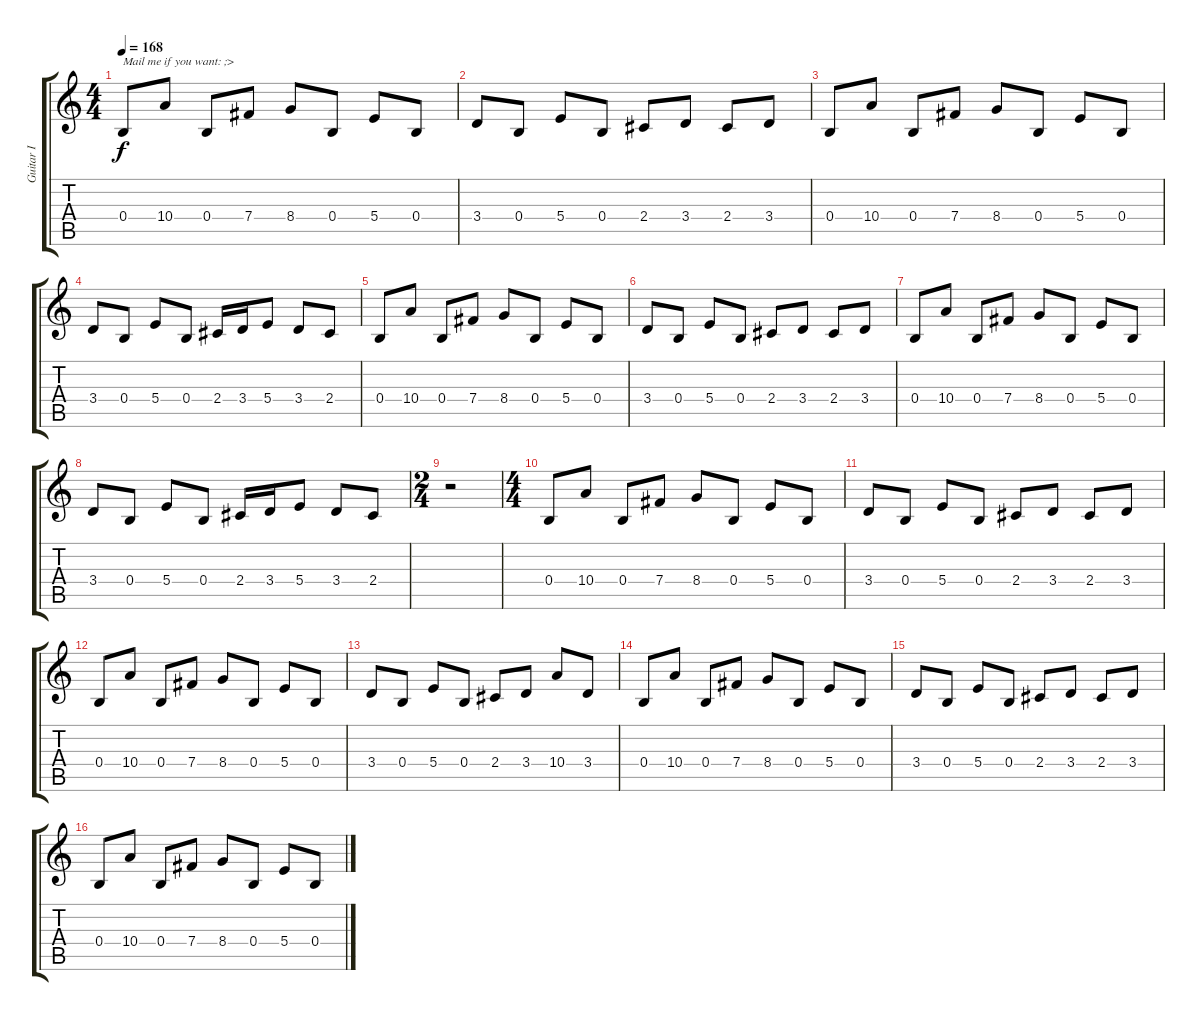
\track ("Guitar I" "Guitar I") {instrument distortionguitar}
\staff {score tabs}
\tuning (Db4 Ab3 E3 B2 Gb2 B1) {hide}
\ts (4 4)
\tempo 168
\clef g2
\ks c
0.4.8{txt "Mail me if you want: ;>" dy f instrument distortionguitar} 10.4.8 0.4.8 7.4.8 8.4.8 0.4.8 5.4.8 0.4.8 |
3.4.8 0.4.8 5.4.8 0.4.8 2.4.8 3.4.8 2.4.8 3.4.8 |
0.4.8 10.4.8 0.4.8 7.4.8 8.4.8 0.4.8 5.4.8 0.4.8 |
3.4.8 0.4.8 5.4.8 0.4.8 2.4.16 3.4.16 5.4.8 3.4.8 2.4.8 |
0.4.8 10.4.8 0.4.8 7.4.8 8.4.8 0.4.8 5.4.8 0.4.8 |
3.4.8 0.4.8 5.4.8 0.4.8 2.4.8 3.4.8 2.4.8 3.4.8 |
0.4.8 10.4.8 0.4.8 7.4.8 8.4.8 0.4.8 5.4.8 0.4.8 |
3.4.8 0.4.8 5.4.8 0.4.8 2.4.16 3.4.16 5.4.8 3.4.8 2.4.8 |
\ts (2 4)
r.2 |
\ts (4 4)
0.4.8 10.4.8 0.4.8 7.4.8 8.4.8 0.4.8 5.4.8 0.4.8 |
3.4.8 0.4.8 5.4.8 0.4.8 2.4.8 3.4.8 2.4.8 3.4.8 |
0.4.8 10.4.8 0.4.8 7.4.8 8.4.8 0.4.8 5.4.8 0.4.8 |
3.4.8 0.4.8 5.4.8 0.4.8 2.4.8 3.4.8 10.4.8 3.4.8 |
0.4.8 10.4.8 0.4.8 7.4.8 8.4.8 0.4.8 5.4.8 0.4.8 |
3.4.8 0.4.8 5.4.8 0.4.8 2.4.8 3.4.8 2.4.8 3.4.8 |
0.4.8 10.4.8 0.4.8 7.4.8 8.4.8 0.4.8 5.4.8 0.4.8
